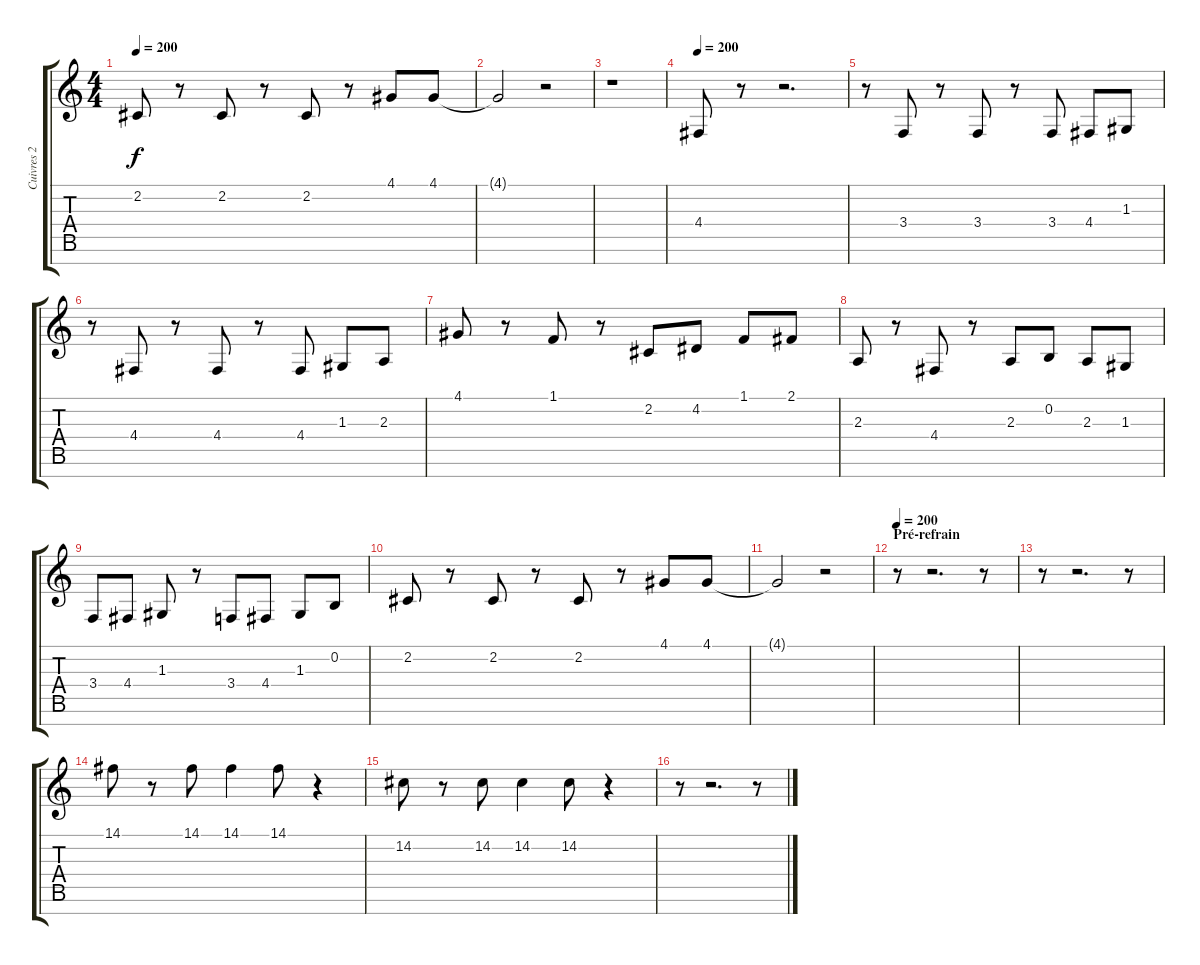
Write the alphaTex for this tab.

\track ("Cuivres 2" "Cuivres 2") {instrument trombone}
\staff {score tabs}
\tuning (E4 B3 G3 D3 A2 E2 B1) {hide}
\ts (4 4)
\tempo 200
\clef g2
\ks c
2.2.8{dy f} r.8 2.2.8 r.8 2.2.8 r.8 4.1.8 4.1.8 |
4.1{t}.2 r.2 |
r.1 |
\tempo 200
4.4.8 r.8 r.2{d} |
r.8 3.4.8 r.8 3.4.8 r.8 3.4.8 4.4.8 1.3.8 |
r.8 4.4.8 r.8 4.4.8 r.8 4.4.8 1.3.8 2.3.8 |
4.1.8 r.8 1.1.8 r.8 2.2.8 4.2.8 1.1.8 2.1.8 |
2.3.8 r.8 4.4.8 r.8 2.3.8 0.2.8 2.3.8 1.3.8 |
3.4.8 4.4.8 1.3.8 r.8 3.4.8 4.4.8 1.3.8 0.2.8 |
2.2.8 r.8 2.2.8 r.8 2.2.8 r.8 4.1.8 4.1.8 |
4.1{t}.2 r.2 |
\section ("" "Pré-refrain")
\tempo 200
r.8 r.2{d} r.8 |
r.8 r.2{d} r.8 |
14.1.8 r.8 14.1.8 14.1.4 14.1.8 r.4 |
14.2.8 r.8 14.2.8 14.2.4 14.2.8 r.4 |
r.8 r.2{d} r.8
